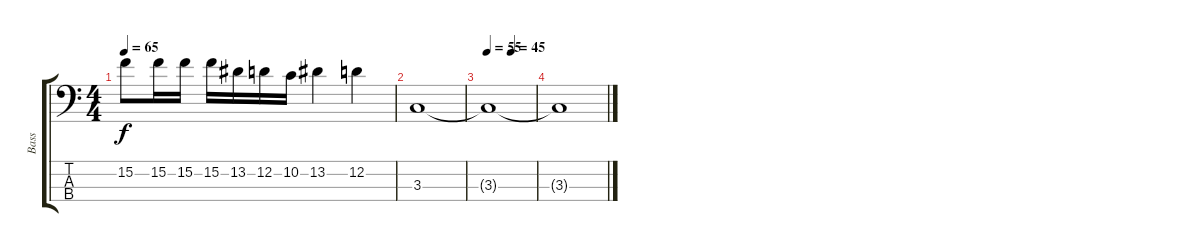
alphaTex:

\track ("Bass" "Bass") {instrument electricbasspick}
\staff {score tabs}
\tuning (G2 D2 A1 E1) {hide}
\ts (4 4)
\tempo 65
\clef f4
\ks c
15.2.8{dy f} 15.2.16 15.2.16 15.2.16 13.2.16 12.2.16 10.2.16 13.2.4 12.2.4 |
3.3.1 |
\tempo 55
\tempo (45 0.5)
3.3{t}.1 |
3.3{t}.1
